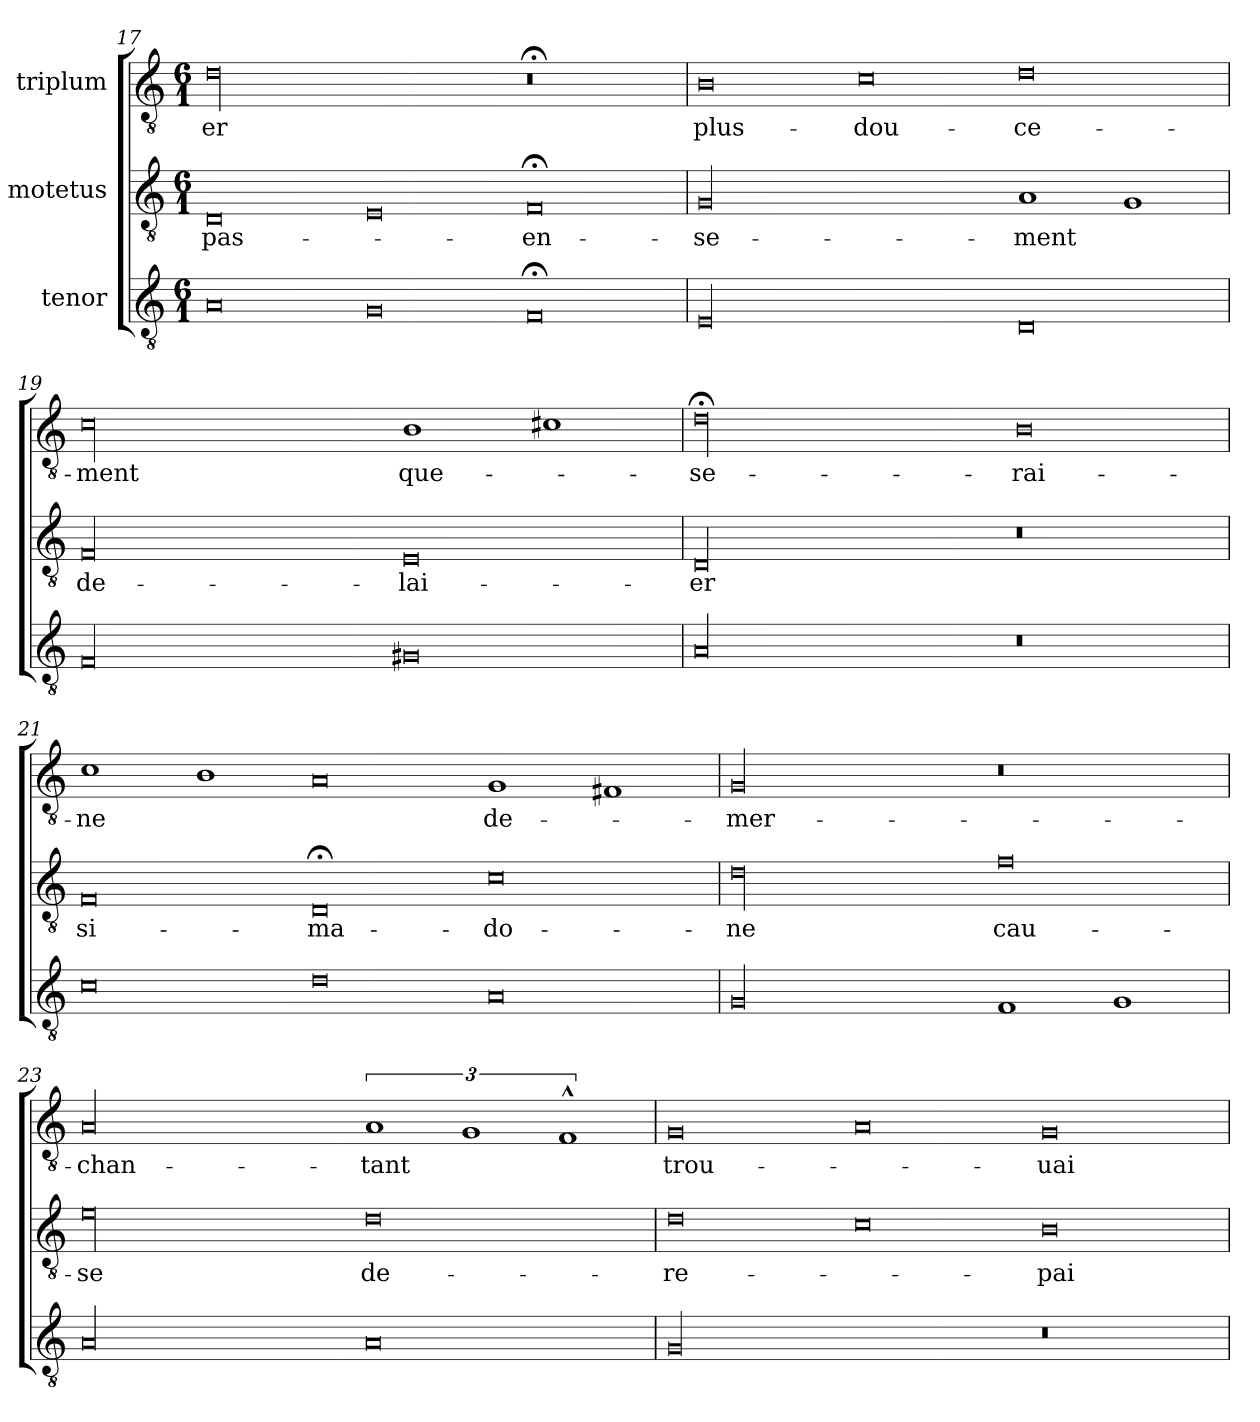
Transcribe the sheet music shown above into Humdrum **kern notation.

**kern	**kern	**text	**kern	**text
*part3	*part2	*part2	*part1	*part1
*staff3	*staff2	*staff2	*staff1	*staff1
*I"tenor	*I"motetus	*	*I"triplum	*
*clefGv2	*clefGv2	*	*clefGv2	*
*k[]	*k[]	*	*k[]	*
*C:	*C:	*	*C:	*
*M6/1	*M6/1	*	*M6/1	*
=17	=17	=17	=17	=17
0A/	0D/	pas-	00d\	-er
0G/	0E/	.	.	.
0F;</	0F;</	en-	0r;<	.
=18	=18	=18	=18	=18
00E/	00G/	-se-	0B\	plus-
.	.	.	0c\	dou-
0D/	1A/	-ment	0d\	-ce-
.	1G/	.	.	.
=19	=19	=19	=19	=19
00F/	00F/	de-	00c\	-ment
0G#X/	0E/	-lai-	1B\	que-
.	.	.	1c#X\	.
=20	=20	=20	=20	=20
00A/	00D/	-er	00d;<\	se-
0r	0r	.	0B\	-rai-
=21	=21	=21	=21	=21
0c\	0F/	si-	1c\	-ne
.	.	.	1B\	.
0d\	0D;</	ma-	0A/	.
0A/	0c\	do-	1G/	de-
.	.	.	1F#X/	.
=22	=22	=22	=22	=22
00G/	00d\	-ne	00G/	mer-
1F/	0f\	cau-	0r	.
1G/	.	.	.	.
=23	=23	=23	=23	=23
00A/	00e\	-se	00A/	chan-
0A/	0d\	de-	3%2A/	-tant
.	.	.	3%2G/	.
.	.	.	3%2F^^/	.
=24	=24	=24	=24	=24
00G/	0d\	re-	0G/	trou-
.	0c\	.	0A/	.
0r	0B\	-pai-	0G/	-uai
=	=	=	=	=
*-	*-	*-	*-	*-
